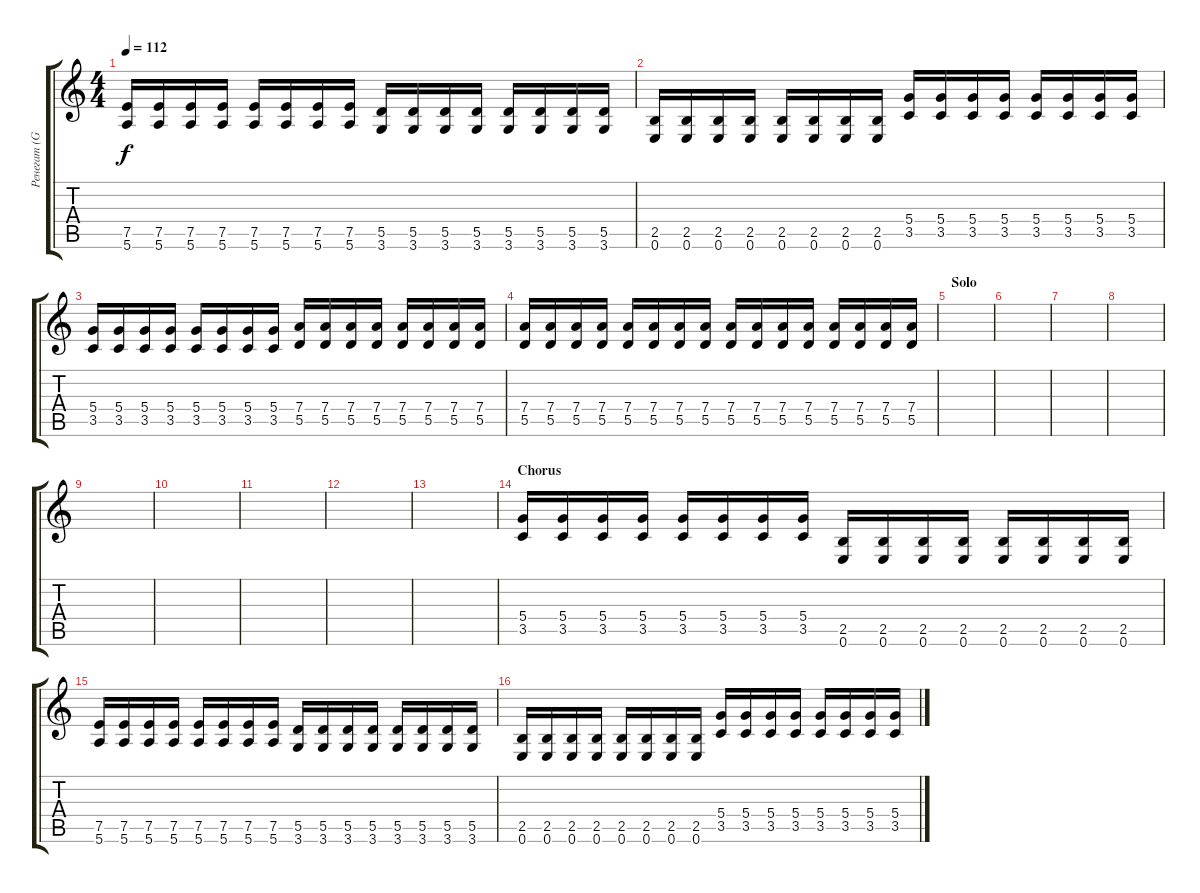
\track ("Ренегат (Guitar 3)" "Ренегат (G") {instrument distortionguitar}
\staff {score tabs}
\tuning (E4 B3 G3 D3 A2 E2) {hide}
\ts (4 4)
\tempo 112
\clef g2
\ks c
(7.5 5.6).16{dy f} (7.5 5.6).16 (7.5 5.6).16 (7.5 5.6).16 (7.5 5.6).16 (7.5 5.6).16 (7.5 5.6).16 (7.5 5.6).16 (5.5 3.6).16 (5.5 3.6).16 (5.5 3.6).16 (5.5 3.6).16 (5.5 3.6).16 (5.5 3.6).16 (5.5 3.6).16 (5.5 3.6).16 |
(2.5 0.6).16 (2.5 0.6).16 (2.5 0.6).16 (2.5 0.6).16 (2.5 0.6).16 (2.5 0.6).16 (2.5 0.6).16 (2.5 0.6).16 (5.4 3.5).16 (5.4 3.5).16 (5.4 3.5).16 (5.4 3.5).16 (5.4 3.5).16 (5.4 3.5).16 (5.4 3.5).16 (5.4 3.5).16 |
(5.4 3.5).16 (5.4 3.5).16 (5.4 3.5).16 (5.4 3.5).16 (5.4 3.5).16 (5.4 3.5).16 (5.4 3.5).16 (5.4 3.5).16 (7.4 5.5).16 (7.4 5.5).16 (7.4 5.5).16 (7.4 5.5).16 (7.4 5.5).16 (7.4 5.5).16 (7.4 5.5).16 (7.4 5.5).16 |
(7.4 5.5).16 (7.4 5.5).16 (7.4 5.5).16 (7.4 5.5).16 (7.4 5.5).16 (7.4 5.5).16 (7.4 5.5).16 (7.4 5.5).16 (7.4 5.5).16 (7.4 5.5).16 (7.4 5.5).16 (7.4 5.5).16 (7.4 5.5).16 (7.4 5.5).16 (7.4 5.5).16 (7.4 5.5).16 |
\section ("" "Solo")
|
|
|
|
|
|
|
|
|
\section ("" "Chorus")
(5.4 3.5).16 (5.4 3.5).16 (5.4 3.5).16 (5.4 3.5).16 (5.4 3.5).16 (5.4 3.5).16 (5.4 3.5).16 (5.4 3.5).16 (2.5 0.6).16 (2.5 0.6).16 (2.5 0.6).16 (2.5 0.6).16 (2.5 0.6).16 (2.5 0.6).16 (2.5 0.6).16 (2.5 0.6).16 |
(7.5 5.6).16 (7.5 5.6).16 (7.5 5.6).16 (7.5 5.6).16 (7.5 5.6).16 (7.5 5.6).16 (7.5 5.6).16 (7.5 5.6).16 (5.5 3.6).16 (5.5 3.6).16 (5.5 3.6).16 (5.5 3.6).16 (5.5 3.6).16 (5.5 3.6).16 (5.5 3.6).16 (5.5 3.6).16 |
(2.5 0.6).16 (2.5 0.6).16 (2.5 0.6).16 (2.5 0.6).16 (2.5 0.6).16 (2.5 0.6).16 (2.5 0.6).16 (2.5 0.6).16 (5.4 3.5).16 (5.4 3.5).16 (5.4 3.5).16 (5.4 3.5).16 (5.4 3.5).16 (5.4 3.5).16 (5.4 3.5).16 (5.4 3.5).16
